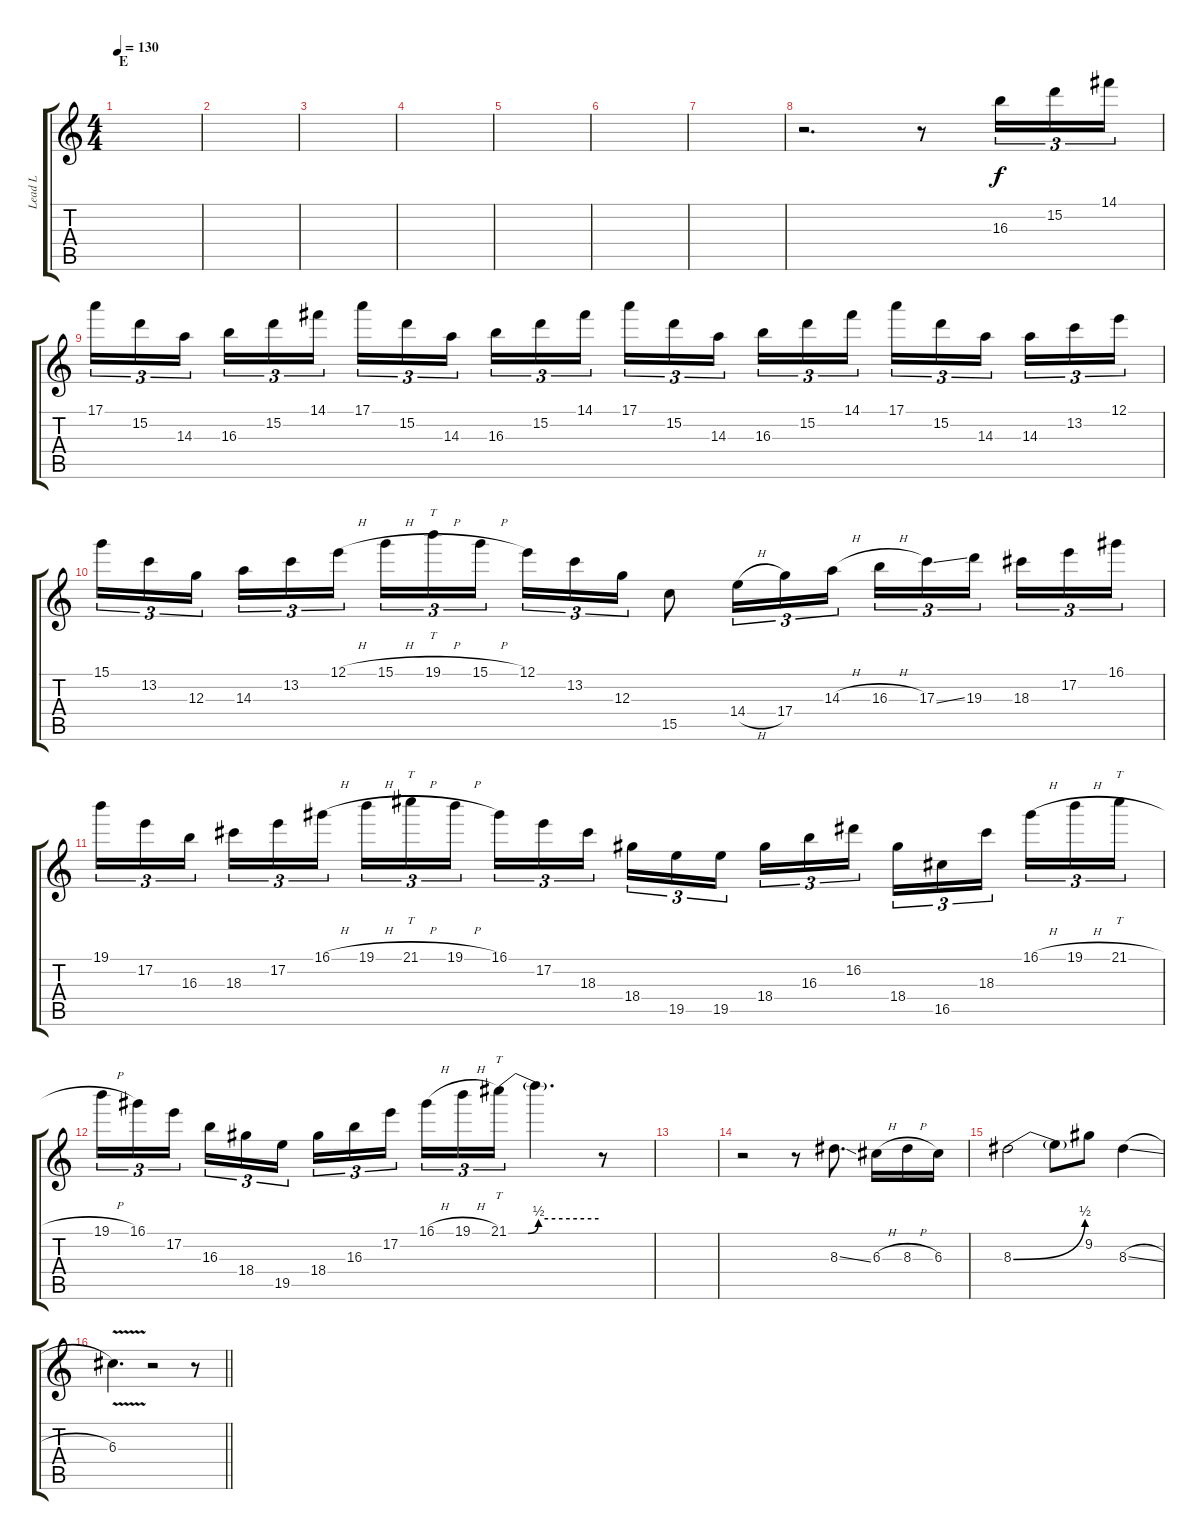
\track ("Lead L" "Lead L") {instrument overdrivenguitar}
\staff {score tabs}
\tuning (E4 B3 G3 D3 A2 E2) {hide}
\ts (4 4)
\section ("" "E")
\tempo 130
\clef g2
\ks c
|
|
|
|
|
|
|
r.2{d} r.8 16.3.16{tu (3 2)} 15.2.16{tu (3 2)} 14.1.16{tu (3 2)} |
17.1.16{tu (3 2)} 15.2.16{tu (3 2)} 14.3.16{tu (3 2) beam splitsecondary} 16.3.16{tu (3 2)} 15.2.16{tu (3 2)} 14.1.16{tu (3 2)} 17.1.16{tu (3 2)} 15.2.16{tu (3 2)} 14.3.16{tu (3 2) beam splitsecondary} 16.3.16{tu (3 2)} 15.2.16{tu (3 2)} 14.1.16{tu (3 2)} 17.1.16{tu (3 2)} 15.2.16{tu (3 2)} 14.3.16{tu (3 2) beam splitsecondary} 16.3.16{tu (3 2)} 15.2.16{tu (3 2)} 14.1.16{tu (3 2)} 17.1.16{tu (3 2)} 15.2.16{tu (3 2)} 14.3.16{tu (3 2) beam splitsecondary} 14.3.16{tu (3 2)} 13.2.16{tu (3 2)} 12.1.16{tu (3 2)} |
15.1.16{tu (3 2)} 13.2.16{tu (3 2)} 12.3.16{tu (3 2) beam splitsecondary} 14.3.16{tu (3 2)} 13.2.16{tu (3 2)} 12.1{h}.16{tu (3 2)} 15.1{h}.16{tu (3 2)} 19.1{h}.16{tt tu (3 2)} 15.1{h}.16{tu (3 2) beam splitsecondary} 12.1.16{tu (3 2)} 13.2.16{tu (3 2)} 12.3.16{tu (3 2)} 15.5.8 14.4{h}.16{tu (3 2)} 17.4.16{tu (3 2)} 14.3{h}.16{tu (3 2)} 16.3{h}.16{tu (3 2)} 17.3{ss}.16{tu (3 2)} 19.3.16{tu (3 2) beam splitsecondary} 18.3.16{tu (3 2)} 17.2.16{tu (3 2)} 16.1.16{tu (3 2)} |
19.1.16{tu (3 2)} 17.2.16{tu (3 2)} 16.3.16{tu (3 2) beam splitsecondary} 18.3.16{tu (3 2)} 17.2.16{tu (3 2)} 16.1{h}.16{tu (3 2)} 19.1{h}.16{tu (3 2)} 21.1{h}.16{tt tu (3 2)} 19.1{h}.16{tu (3 2) beam splitsecondary} 16.1.16{tu (3 2)} 17.2.16{tu (3 2)} 18.3.16{tu (3 2)} 18.4.16{tu (3 2)} 19.5.16{tu (3 2)} 19.5.16{tu (3 2) beam splitsecondary} 18.4.16{tu (3 2)} 16.3.16{tu (3 2)} 16.2.16{tu (3 2)} 18.4.16{tu (3 2)} 16.5.16{tu (3 2)} 18.3.16{tu (3 2) beam splitsecondary} 16.1{h}.16{tu (3 2)} 19.1{h}.16{tu (3 2)} 21.1{h}.16{tt tu (3 2)} |
19.1{h}.16{tu (3 2)} 16.1.16{tu (3 2)} 17.2.16{tu (3 2) beam splitsecondary} 16.3.16{tu (3 2)} 18.4.16{tu (3 2)} 19.5.16{tu (3 2)} 18.4.16{tu (3 2)} 16.3.16{tu (3 2)} 17.2.16{tu (3 2) beam splitsecondary} 16.1{h}.16{tu (3 2)} 19.1{h}.16{tu (3 2)} 21.1{be (custom 0 0 13 0 20 2 60 2)}.16{tt tu (3 2)} 21.1{t}.4{d} r.8 |
|
r.2 r.8 8.3{ss}.8{d} 6.3{h}.16 8.3{h}.16 6.3.16 |
8.3{be (bend 0 0 60 2)}.2 8.3{t}.8 9.2.8 8.3{sl}.4 |
\barLineRight lightlight
6.3{v}.4{d} r.2 r.8
